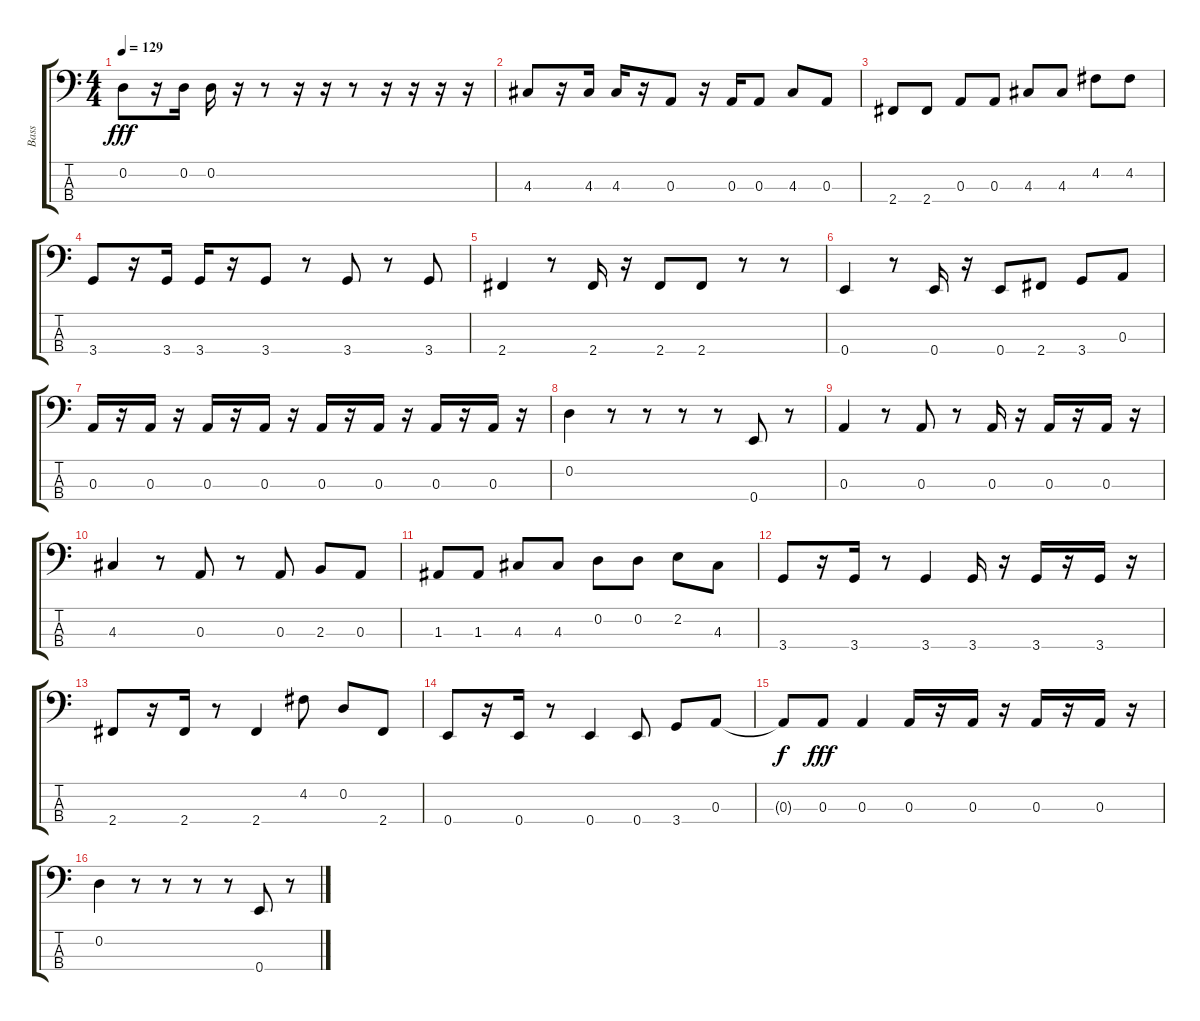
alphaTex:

\track ("Bass" "Bass") {instrument electricbassfinger}
\staff {score tabs}
\tuning (G2 D2 A1 E1) {hide}
\ts (4 4)
\tempo 129
\clef f4
\ks c
0.2.8{dy fff} r.16 0.2.16 0.2.16 r.16 r.8 r.16 r.16 r.8 r.16 r.16 r.16 r.16 |
4.3.8 r.16 4.3.16 4.3.16 r.16 0.3.8 r.16 0.3.16 0.3.8 4.3.8 0.3.8 |
2.4.8 2.4.8 0.3.8 0.3.8 4.3.8 4.3.8 4.2.8 4.2.8 |
3.4.8 r.16 3.4.16 3.4.16 r.16 3.4.8 r.8 3.4.8 r.8 3.4.8 |
2.4.4 r.8 2.4.16 r.16 2.4.8 2.4.8 r.8 r.8 |
0.4.4 r.8 0.4.16 r.16 0.4.8 2.4.8 3.4.8 0.3.8 |
0.3.16 r.16 0.3.16 r.16 0.3.16 r.16 0.3.16 r.16 0.3.16 r.16 0.3.16 r.16 0.3.16 r.16 0.3.16 r.16 |
0.2.4 r.8 r.8 r.8 r.8 0.4.8 r.8 |
0.3.4 r.8 0.3.8 r.8 0.3.16 r.16 0.3.16 r.16 0.3.16 r.16 |
4.3.4 r.8 0.3.8 r.8 0.3.8 2.3.8 0.3.8 |
1.3.8 1.3.8 4.3.8 4.3.8 0.2.8 0.2.8 2.2.8 4.3.8 |
3.4.8 r.16 3.4.16 r.8 3.4.4 3.4.16 r.16 3.4.16 r.16 3.4.16 r.16 |
2.4.8 r.16 2.4.16 r.8 2.4.4 4.2.8 0.2.8 2.4.8 |
0.4.8 r.16 0.4.16 r.8 0.4.4 0.4.8 3.4.8 0.3.8 |
0.3{t}.8{dy f} 0.3.8{dy fff} 0.3.4 0.3.16 r.16 0.3.16 r.16 0.3.16 r.16 0.3.16 r.16 |
0.2.4 r.8 r.8 r.8 r.8 0.4.8 r.8
